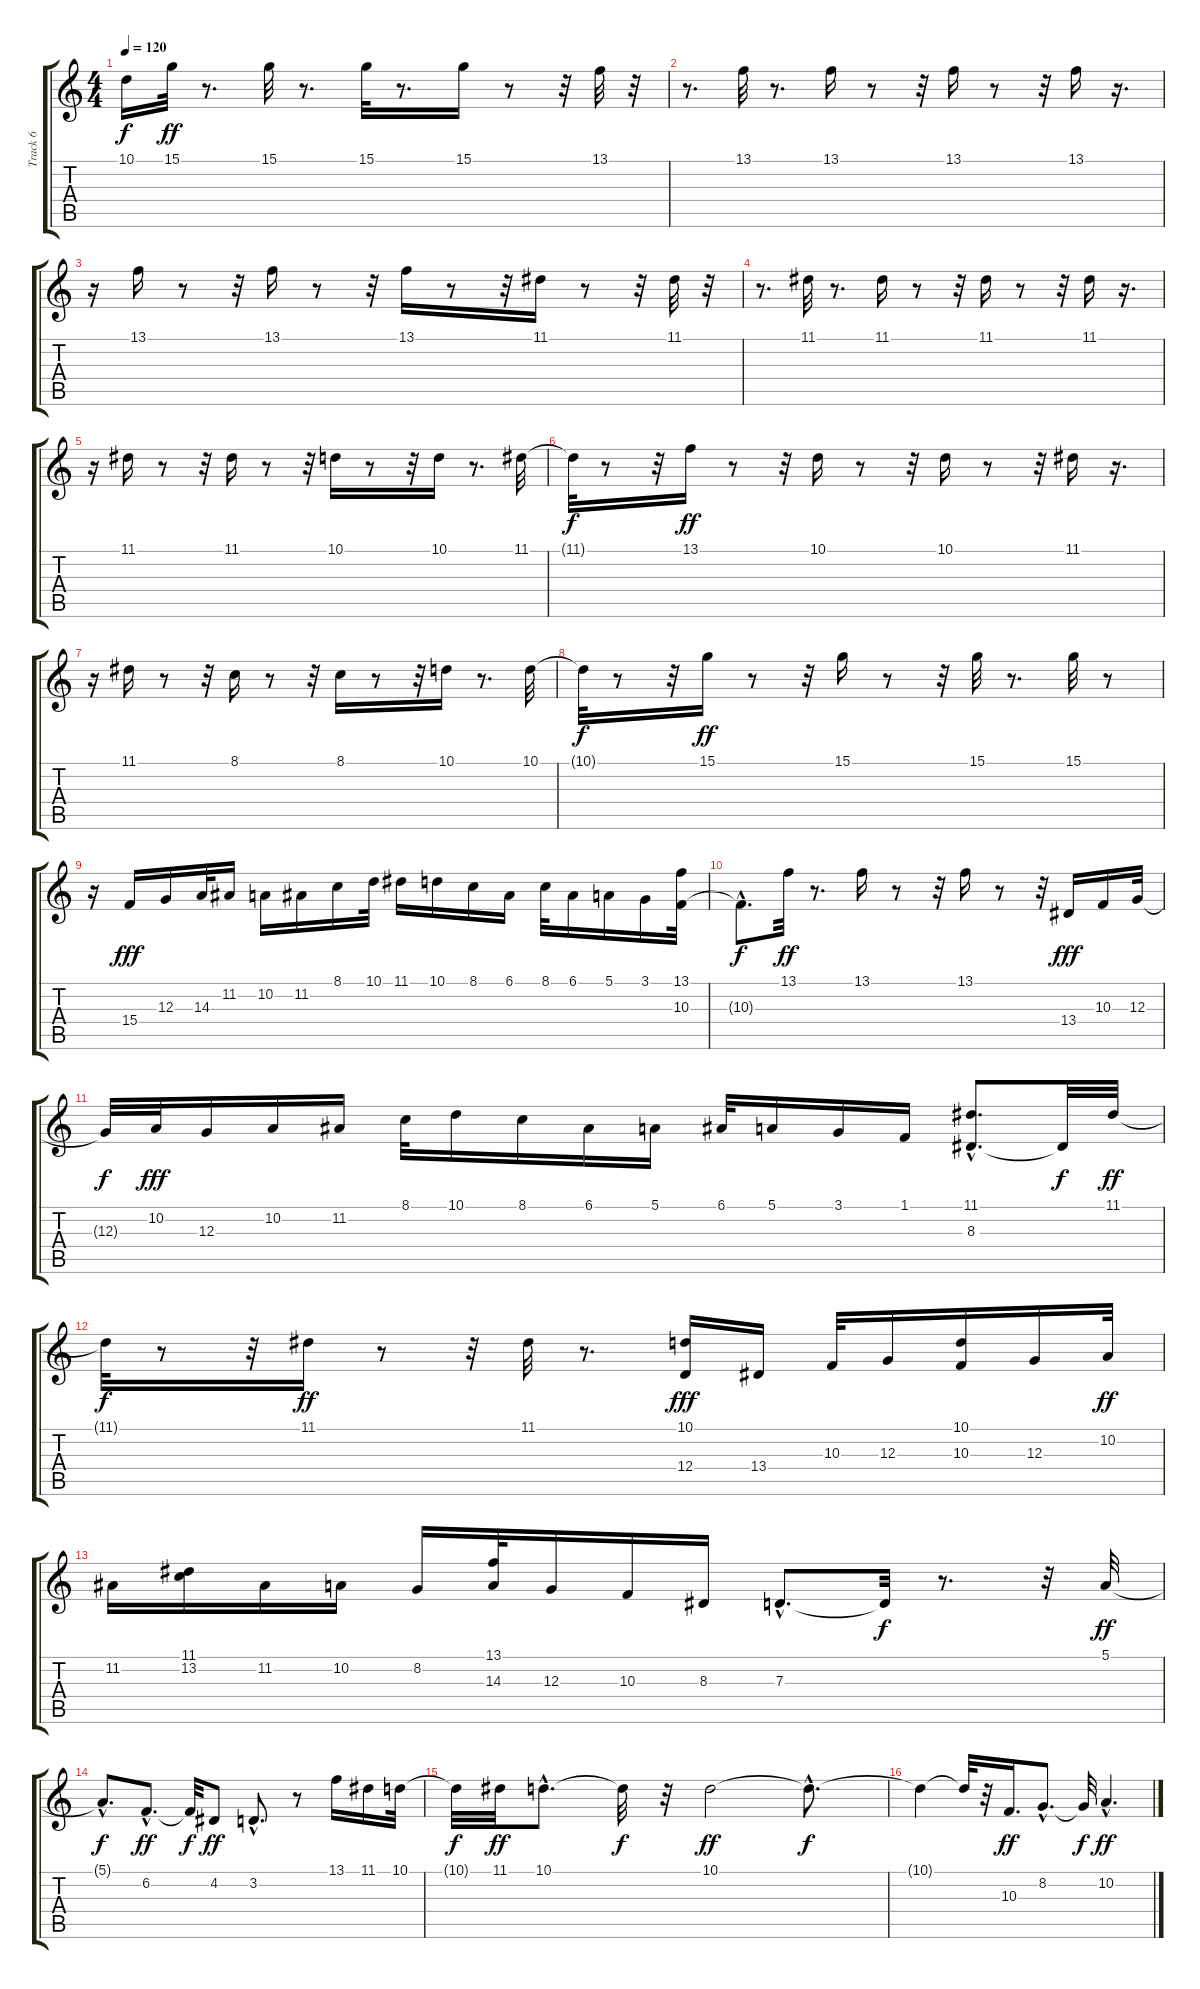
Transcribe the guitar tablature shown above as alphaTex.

\track ("Track 6" "Track 6") {instrument electricgrandpiano}
\staff {score tabs}
\tuning (E4 B3 G3 D3 A2 E2) {hide}
\ts (4 4)
\tempo 120
\clef g2
\ks c
10.1{t}.16{dy f} 15.1.32{dy ff} r.8{d} 15.1.32 r.8{d} 15.1.32 r.8{d} 15.1.16 r.8 r.32 13.1.32 r.32 |
r.8{d} 13.1.32 r.8{d} 13.1.16 r.8 r.32 13.1.16 r.8 r.32 13.1.16 r.16{d} |
r.16 13.1.16 r.8 r.32 13.1.16 r.8 r.32 13.1.16 r.8 r.32 11.1.16 r.8 r.32 11.1.32 r.32 |
r.8{d} 11.1.32 r.8{d} 11.1.16 r.8 r.32 11.1.16 r.8 r.32 11.1.16 r.16{d} |
r.16 11.1.16 r.8 r.32 11.1.16 r.8 r.32 10.1.16 r.8 r.32 10.1.16 r.8{d} 11.1.32 |
11.1{t}.32{dy f} r.8 r.32 13.1.16{dy ff} r.8 r.32 10.1.16 r.8 r.32 10.1.16 r.8 r.32 11.1.16 r.16{d} |
r.16 11.1.16 r.8 r.32 8.1.16 r.8 r.32 8.1.16 r.8 r.32 10.1.16 r.8{d} 10.1.32 |
10.1{t}.32{dy f} r.8 r.32 15.1.16{dy ff} r.8 r.32 15.1.16 r.8 r.32 15.1.32 r.8{d} 15.1.32 r.8 |
r.16 15.4.16{dy fff} 12.3.16 14.3.32 11.2.16 10.2.16 11.2.16 8.1.16 10.1.32 11.1.16 10.1.16 8.1.16 6.1.16 8.1.32 6.1.16 5.1.16 3.1.16 (13.1 10.3).32 |
10.3{hac t}.8{d dy f} 13.1.32{dy ff} r.8{d} 13.1.16 r.8 r.32 13.1.16 r.8 r.32 13.4.16{dy fff} 10.3.16 12.3.32 |
12.3{t}.32{dy f} 10.2.32{dy fff} 12.3.16 10.2.16 11.2.16 8.1.32 10.1.16 8.1.16 6.1.16 5.1.16 6.1.32 5.1.16 3.1.16 1.1.16 (11.1 8.3{hac}).8{d} 8.3{t}.32{dy f} 11.1.32{dy ff} |
11.1{t}.32{dy f} r.8 r.32 11.1.16{dy ff} r.8 r.32 11.1.32 r.8{d} (10.1 12.4).16{dy fff} 13.4.16 10.3.32 12.3.16 (10.1 10.3).16 12.3.16 10.2.32{dy ff} |
11.2.16 (11.1 13.2).16 11.2.16 10.2.16 8.2.16 (13.1 14.3).32 12.3.16 10.3.16 8.3.16 7.3{hac}.8{d} 7.3{t}.32{dy f} r.8{d} r.32 5.1.32{dy ff} |
5.1{hac t}.8{d dy f} 6.2{hac}.8{d dy ff} 6.2{t}.32{dy f} 4.2.8{dy ff} 3.2{hac}.8{d} r.8 13.1.16 11.1.16 10.1.32 |
10.1{t}.32{dy f} 11.1.32{dy ff} 10.1{hac}.8{d} 10.1{t}.32{dy f} r.32 10.1.2{dy ff} 10.1{hac t}.8{d dy f} |
10.1{t}.4 10.1{t}.32 r.32 10.3.16{d dy ff} 8.2{hac}.8{d} 8.2{t}.32{dy f} 10.2{hac}.4{d dy ff}
